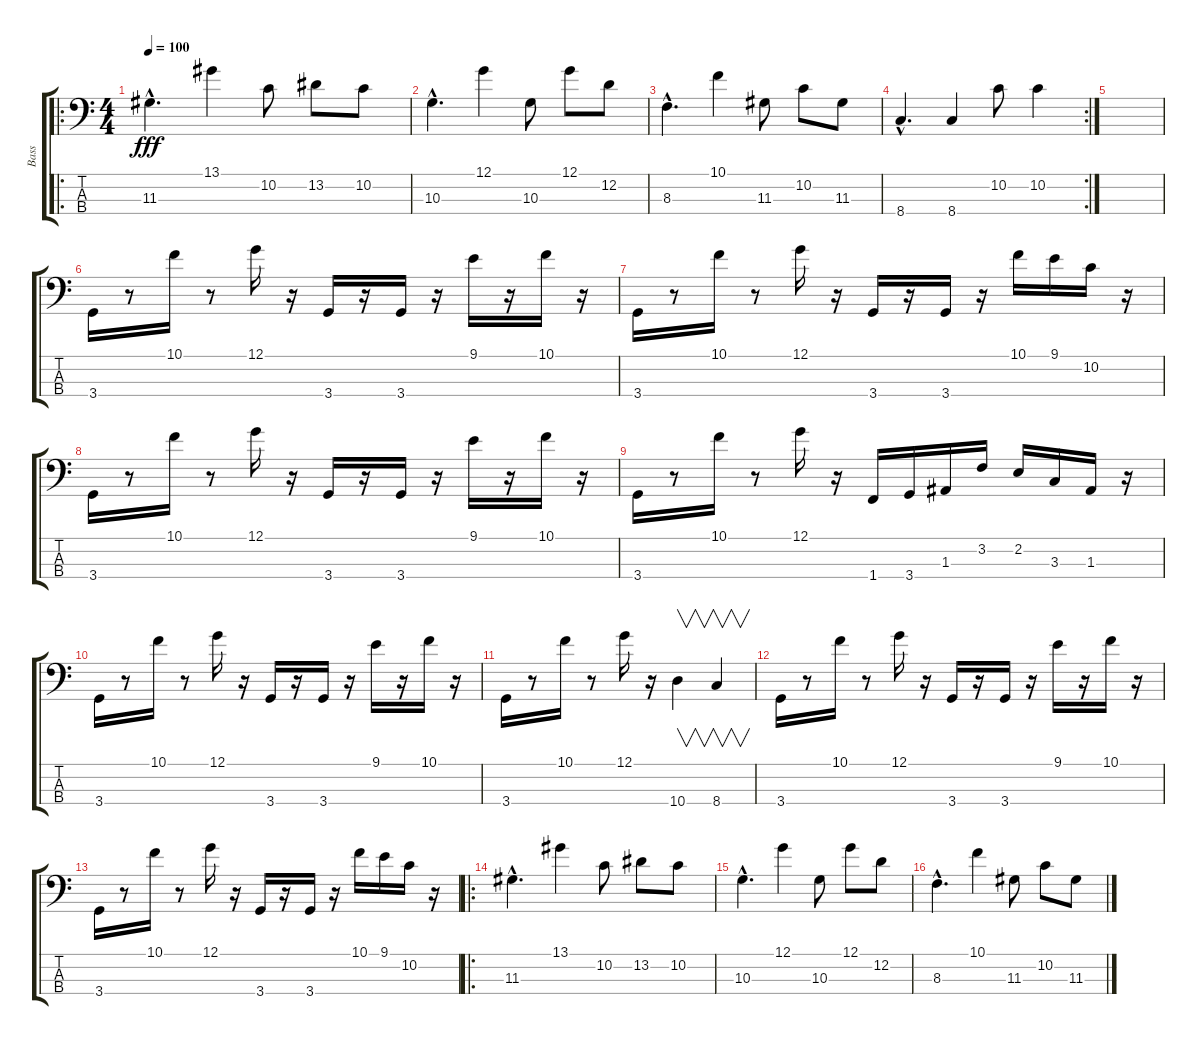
\track ("Bass" "Bass") {instrument acousticguitarnylon}
\staff {score tabs}
\tuning (G2 D2 A1 E1) {hide}
\ro
\ts (4 4)
\tempo 100
\clef f4
\ks c
11.3{hac}.4{d dy fff} 13.1.4 10.2.8 13.2.8 10.2.8 |
10.3{hac}.4{d} 12.1.4 10.3.8 12.1.8 12.2.8 |
8.3{hac}.4{d} 10.1.4 11.3.8 10.2.8 11.3.8 |
\rc 2
8.4{hac}.4{d} 8.4.4 10.2.8 10.2.4 |
|
3.4.16 r.8 10.1.16 r.8 12.1.16 r.16 3.4.16 r.16 3.4.16 r.16 9.1.16 r.16 10.1.16 r.16 |
3.4.16 r.8 10.1.16 r.8 12.1.16 r.16 3.4.16 r.16 3.4.16 r.16 10.1.16 9.1.16 10.2.16 r.16 |
3.4.16 r.8 10.1.16 r.8 12.1.16 r.16 3.4.16 r.16 3.4.16 r.16 9.1.16 r.16 10.1.16 r.16 |
3.4.16 r.8 10.1.16 r.8 12.1.16 r.16 1.4.16 3.4.16 1.3.16 3.2.16 2.2.16 3.3.16 1.3.16 r.16 |
3.4.16 r.8 10.1.16 r.8 12.1.16 r.16 3.4.16 r.16 3.4.16 r.16 9.1.16 r.16 10.1.16 r.16 |
3.4.16 r.8 10.1.16 r.8 12.1.16 r.16 10.4.4{v} 8.4.4{v} |
3.4.16 r.8 10.1.16 r.8 12.1.16 r.16 3.4.16 r.16 3.4.16 r.16 9.1.16 r.16 10.1.16 r.16 |
3.4.16 r.8 10.1.16 r.8 12.1.16 r.16 3.4.16 r.16 3.4.16 r.16 10.1.16 9.1.16 10.2.16 r.16 |
\ro
11.3{hac}.4{d} 13.1.4 10.2.8 13.2.8 10.2.8 |
10.3{hac}.4{d} 12.1.4 10.3.8 12.1.8 12.2.8 |
8.3{hac}.4{d} 10.1.4 11.3.8 10.2.8 11.3.8
